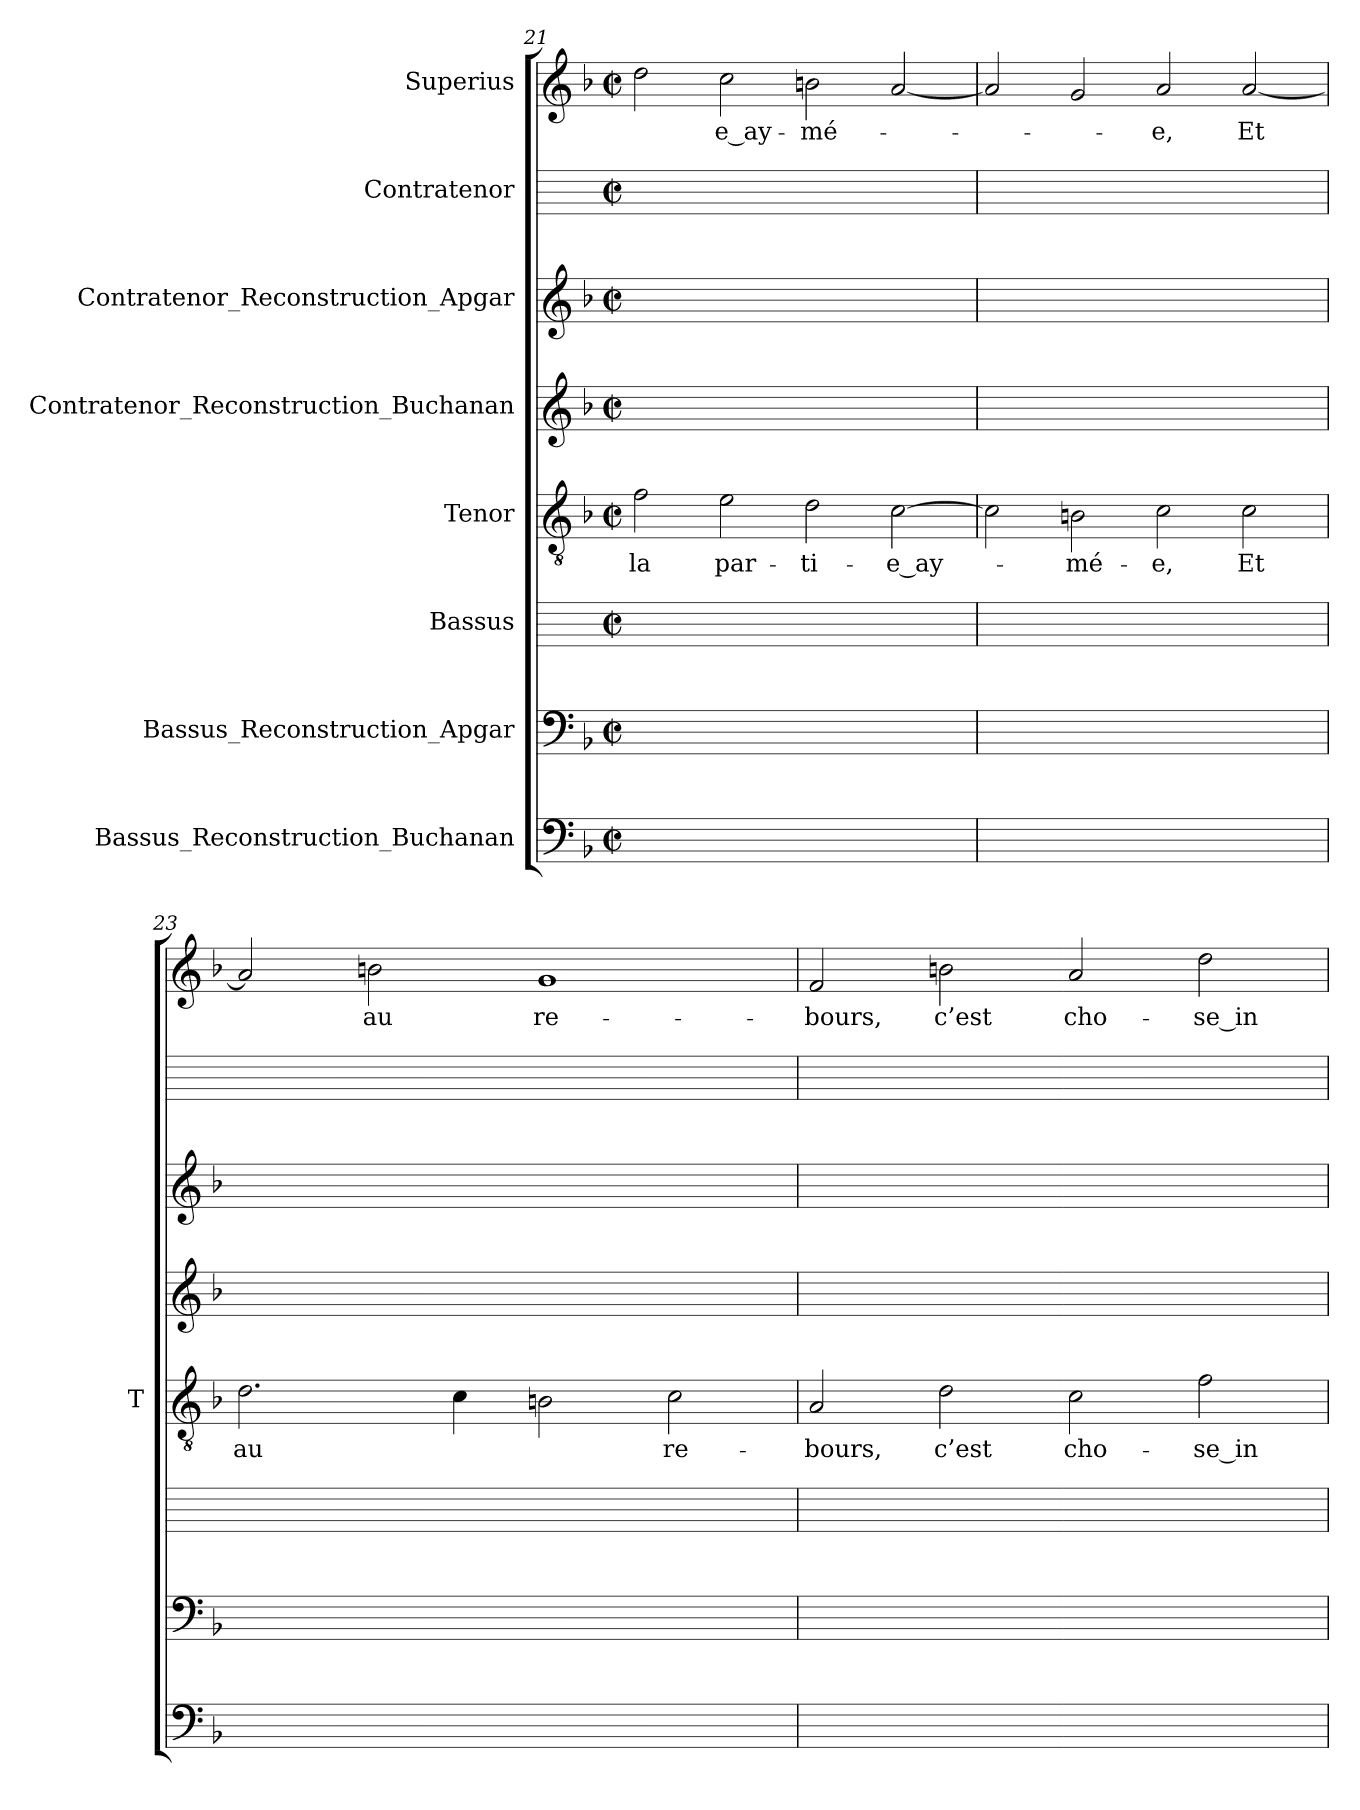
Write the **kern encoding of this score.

**kern	**kern	**kern	**kern	**text	**kern	**kern	**kern	**kern	**text
*part8	*part7	*part6	*part5	*part5	*part4	*part3	*part2	*part1	*part1
*staff8	*staff7	*staff6	*staff5	*staff5	*staff4	*staff3	*staff2	*staff1	*staff1
*I"Bassus_Reconstruction_Buchanan	*I"Bassus_Reconstruction_Apgar	*I"Bassus	*I"Tenor	*	*I"Contratenor_Reconstruction_Buchanan	*I"Contratenor_Reconstruction_Apgar	*I"Contratenor	*I"Superius	*
*	*	*	*I'T	*	*	*	*	*	*
*clefF4	*clefF4	*	*clefGv2	*	*clefG2	*clefG2	*	*clefG2	*
*k[b-]	*k[b-]	*	*k[b-]	*	*k[b-]	*k[b-]	*	*k[b-]	*
*F:	*F:	*	*F:	*	*F:	*F:	*	*F:	*
*M2/2	*M2/2	*M2/2	*M2/2	*	*M2/2	*M2/2	*M2/2	*M2/2	*
*met(c|)	*met(c|)	*met(c|)	*met(c|)	*	*met(c|)	*met(c|)	*met(c|)	*met(c|)	*
=21	=21	=21	=21	=21	=21	=21	=21	=21	=21
0ryy	0ryy	0ryy	2f	-la	0ryy	0ryy	0ryy	2dd	.
.	.	.	2e	par-	.	.	.	2cc	e_ay-
.	.	.	2d	ti-	.	.	.	2b	mé-
.	.	.	[2c	e_ay-	.	.	.	[2a	.
=22	=22	=22	=22	=22	=22	=22	=22	=22	=22
0ryy	0ryy	0ryy	2c]	.	0ryy	0ryy	0ryy	2a]	.
.	.	.	2B	mé-	.	.	.	2g	.
.	.	.	2c	-e,	.	.	.	2a	-e,
.	.	.	2c	-Et	.	.	.	[2a	-Et
=23	=23	=23	=23	=23	=23	=23	=23	=23	=23
0ryy	0ryy	0ryy	2.d	-au	0ryy	0ryy	0ryy	2a]	.
.	.	.	.	.	.	.	.	2b	-au
.	.	.	4c	.	.	.	.	.	.
.	.	.	2B	.	.	.	.	1g	re-
.	.	.	2c	re-	.	.	.	.	.
=24	=24	=24	=24	=24	=24	=24	=24	=24	=24
0ryy	0ryy	0ryy	2A	-bours,	0ryy	0ryy	0ryy	2f	-bours,
.	.	.	2d	-c’est	.	.	.	2b	-c’est
.	.	.	2c	cho-	.	.	.	2a	cho-
.	.	.	2f	se_in-	.	.	.	2dd	se_in-
=	=	=	=	=	=	=	=	=	=
*-	*-	*-	*-	*-	*-	*-	*-	*-	*-
